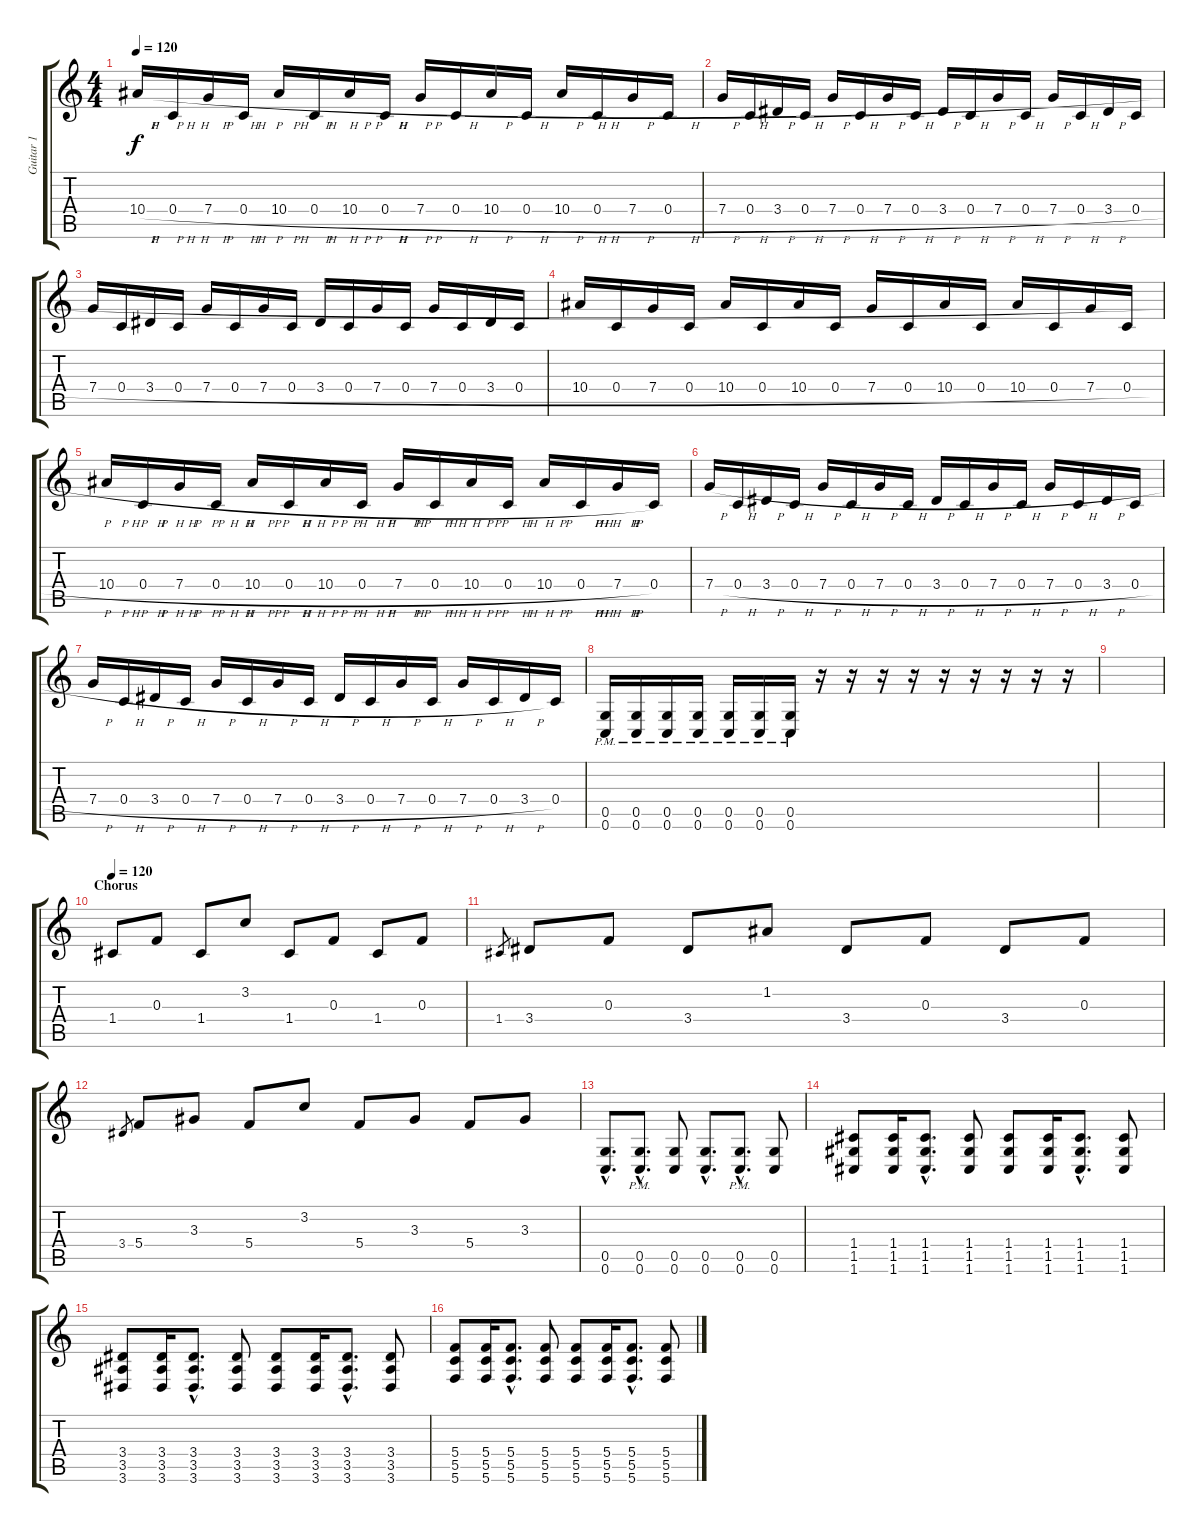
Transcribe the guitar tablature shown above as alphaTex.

\track ("Guitar 1" "Guitar 1") {instrument distortionguitar}
\staff {score tabs}
\tuning (D4 A3 F3 C3 G2 C2) {hide}
\ts (4 4)
\tempo 120
\clef g2
\ks c
10.4{h}.16{dy f} 0.4{h}.16 7.4{h}.16 0.4{h}.16 10.4{h}.16 0.4{h}.16 10.4{h}.16 0.4{h}.16 7.4{h}.16 0.4{h}.16 10.4{h}.16 0.4{h}.16 10.4{h}.16 0.4{h}.16 7.4{h}.16 0.4{h}.16 |
7.4{h}.16 0.4{h}.16 3.4{h}.16 0.4{h}.16 7.4{h}.16 0.4{h}.16 7.4{h}.16 0.4{h}.16 3.4{h}.16 0.4{h}.16 7.4{h}.16 0.4{h}.16 7.4{h}.16 0.4{h}.16 3.4{h}.16 0.4{h}.16 |
7.4{h}.16 0.4{h}.16 3.4{h}.16 0.4{h}.16 7.4{h}.16 0.4{h}.16 7.4{h}.16 0.4{h}.16 3.4{h}.16 0.4{h}.16 7.4{h}.16 0.4{h}.16 7.4{h}.16 0.4{h}.16 3.4{h}.16 0.4{h}.16 |
10.4{h}.16 0.4{h}.16 7.4{h}.16 0.4{h}.16 10.4{h}.16 0.4{h}.16 10.4{h}.16 0.4{h}.16 7.4{h}.16 0.4{h}.16 10.4{h}.16 0.4{h}.16 10.4{h}.16 0.4{h}.16 7.4{h}.16 0.4{h}.16 |
10.4{h}.16 0.4{h}.16 7.4{h}.16 0.4{h}.16 10.4{h}.16 0.4{h}.16 10.4{h}.16 0.4{h}.16 7.4{h}.16 0.4{h}.16 10.4{h}.16 0.4{h}.16 10.4{h}.16 0.4{h}.16 7.4{h}.16 0.4.16 |
7.4{h}.16 0.4{h}.16 3.4{h}.16 0.4{h}.16 7.4{h}.16 0.4{h}.16 7.4{h}.16 0.4{h}.16 3.4{h}.16 0.4{h}.16 7.4{h}.16 0.4{h}.16 7.4{h}.16 0.4{h}.16 3.4{h}.16 0.4{h}.16 |
7.4{h}.16 0.4{h}.16 3.4{h}.16 0.4{h}.16 7.4{h}.16 0.4{h}.16 7.4{h}.16 0.4{h}.16 3.4{h}.16 0.4{h}.16 7.4{h}.16 0.4{h}.16 7.4{h}.16 0.4{h}.16 3.4{h}.16 0.4.16 |
(0.5{pm} 0.6{pm}).16 (0.5{pm} 0.6{pm}).16 (0.5{pm} 0.6{pm}).16 (0.5{pm} 0.6{pm}).16 (0.5{pm} 0.6{pm}).16 (0.5{pm} 0.6{pm}).16 (0.5{pm} 0.6{pm}).16 r.16 r.16 r.16 r.16 r.16 r.16 r.16 r.16 r.16 |
|
\section ("" "Chorus")
\tempo 120
1.4.8{instrument acousticguitarsteel} 0.3.8 1.4.8 3.2.8 1.4.8 0.3.8 1.4.8 0.3.8 |
1.4.8{gr} 3.4.8 0.3.8 3.4.8 1.2.8 3.4.8 0.3.8 3.4.8 0.3.8 |
3.4.8{gr} 5.4.8 3.3.8 5.4.8 3.2.8 5.4.8 3.3.8 5.4.8 3.3.8 |
(0.5{hac} 0.6{hac}).8{d instrument distortionguitar} (0.5{hac pm} 0.6{hac pm}).8{d} (0.5 0.6).8 (0.5{hac} 0.6{hac}).8{d} (0.5{hac pm} 0.6{hac pm}).8{d} (0.5 0.6).8 |
(1.4 1.5 1.6).8 (1.4 1.5 1.6).16 (1.4{hac} 1.5{hac} 1.6{hac}).8{d} (1.4 1.5 1.6).8 (1.4 1.5 1.6).8 (1.4 1.5 1.6).16 (1.4{hac} 1.5{hac} 1.6{hac}).8{d} (1.4 1.5 1.6).8 |
(3.4 3.5 3.6).8 (3.4 3.5 3.6).16 (3.4{hac} 3.5{hac} 3.6{hac}).8{d} (3.4 3.5 3.6).8 (3.4 3.5 3.6).8 (3.4 3.5 3.6).16 (3.4{hac} 3.5{hac} 3.6{hac}).8{d} (3.4 3.5 3.6).8 |
(5.4 5.5 5.6).8 (5.4 5.5 5.6).16 (5.4{hac} 5.5{hac} 5.6{hac}).8{d} (5.4 5.5 5.6).8 (5.4 5.5 5.6).8 (5.4 5.5 5.6).16 (5.4{hac} 5.5{hac} 5.6{hac}).8{d} (5.4 5.5 5.6).8
